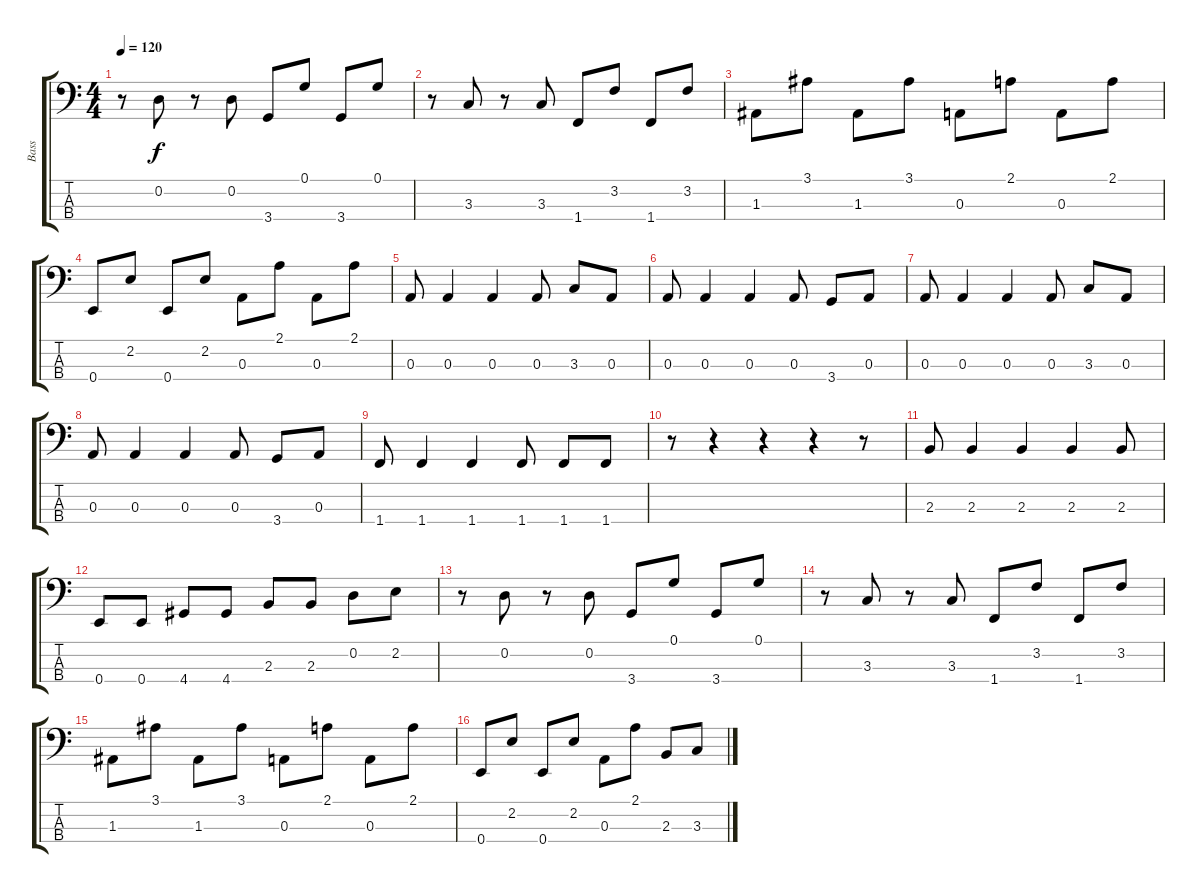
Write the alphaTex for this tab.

\track ("Bass" "Bass") {instrument slapbass1}
\staff {score tabs}
\tuning (G2 D2 A1 E1) {hide}
\ts (4 4)
\tempo 120
\clef f4
\ks c
r.8{dy f} 0.2.8 r.8 0.2.8 3.4.8 0.1.8 3.4.8 0.1.8 |
r.8 3.3.8 r.8 3.3.8 1.4.8 3.2.8 1.4.8 3.2.8 |
1.3.8 3.1.8 1.3.8 3.1.8 0.3.8 2.1.8 0.3.8 2.1.8 |
0.4.8 2.2.8 0.4.8 2.2.8 0.3.8 2.1.8 0.3.8 2.1.8 |
0.3.8 0.3.4 0.3.4 0.3.8 3.3.8 0.3.8 |
0.3.8 0.3.4 0.3.4 0.3.8 3.4.8 0.3.8 |
0.3.8 0.3.4 0.3.4 0.3.8 3.3.8 0.3.8 |
0.3.8 0.3.4 0.3.4 0.3.8 3.4.8 0.3.8 |
1.4.8 1.4.4 1.4.4 1.4.8 1.4.8 1.4.8 |
r.8 r.4 r.4 r.4 r.8 |
2.3.8 2.3.4 2.3.4 2.3.4 2.3.8 |
0.4.8 0.4.8 4.4.8 4.4.8 2.3.8 2.3.8 0.2.8 2.2.8 |
r.8 0.2.8 r.8 0.2.8 3.4.8 0.1.8 3.4.8 0.1.8 |
r.8 3.3.8 r.8 3.3.8 1.4.8 3.2.8 1.4.8 3.2.8 |
1.3.8 3.1.8 1.3.8 3.1.8 0.3.8 2.1.8 0.3.8 2.1.8 |
0.4.8 2.2.8 0.4.8 2.2.8 0.3.8 2.1.8 2.3.8 3.3.8
